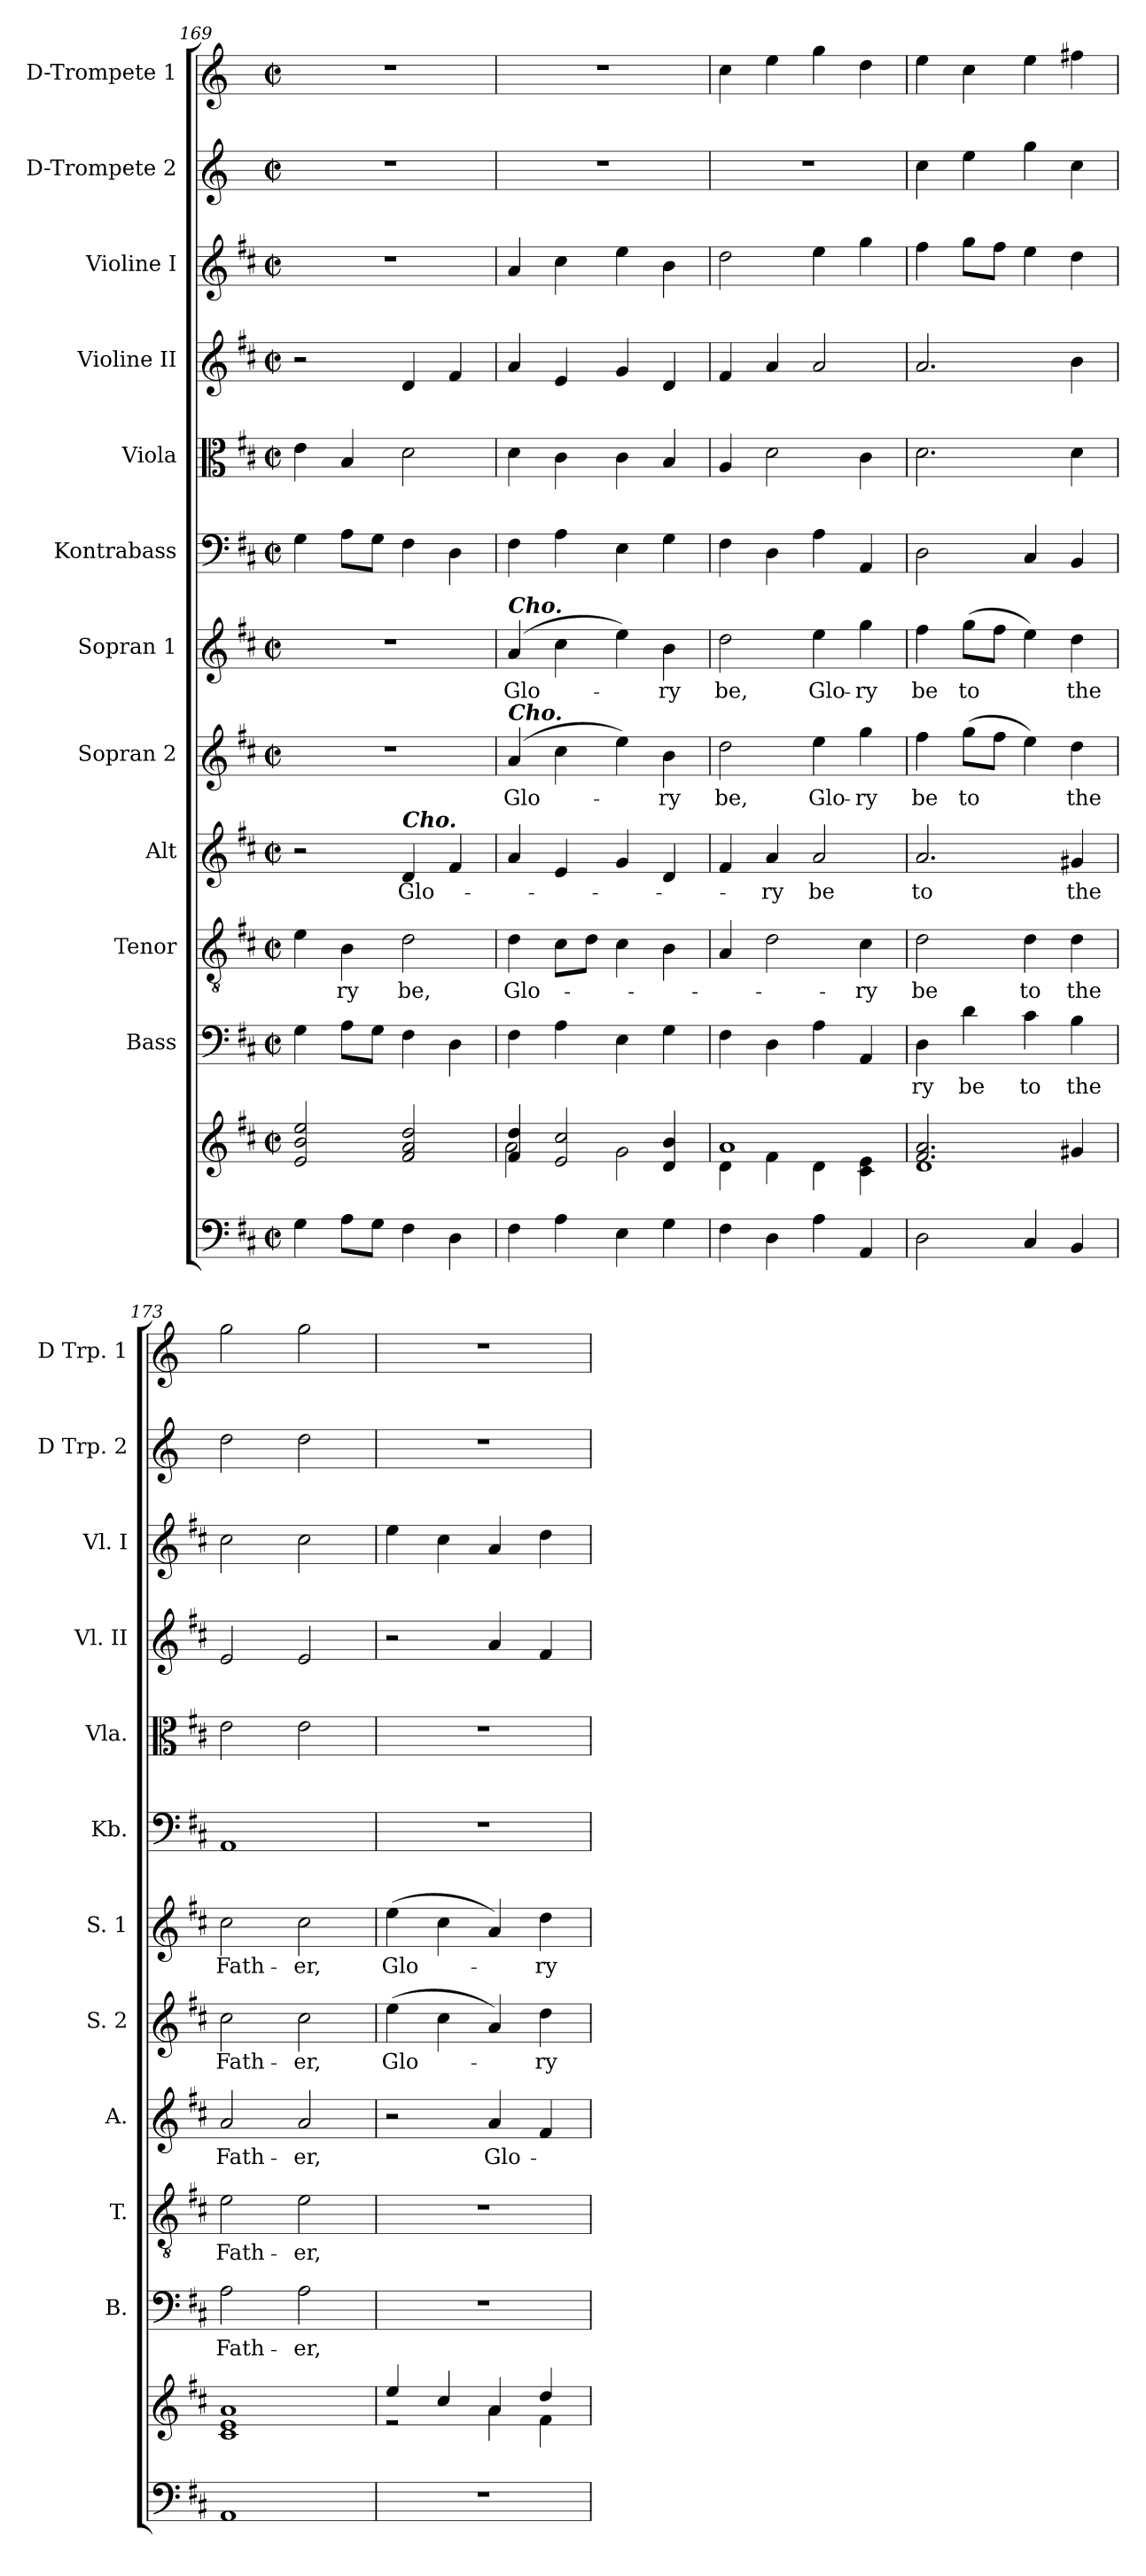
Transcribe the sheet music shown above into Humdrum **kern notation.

**kern	**kern	**kern	**text	**kern	**text	**kern	**text	**kern	**text	**kern	**text	**kern	**kern	**kern	**kern	**kern	**kern
*part12	*part12	*part11	*part11	*part10	*part10	*part9	*part9	*part8	*part8	*part7	*part7	*part6	*part5	*part4	*part3	*part2	*part1
*staff13	*staff12	*staff11	*staff11	*staff10	*staff10	*staff9	*staff9	*staff8	*staff8	*staff7	*staff7	*staff6	*staff5	*staff4	*staff3	*staff2	*staff1
*	*	*I"Bass	*	*I"Tenor	*	*I"Alt	*	*I"Sopran 2	*	*I"Sopran 1	*	*I"Kontrabass	*I"Viola	*I"Violine II	*I"Violine I	*I"D-Trompete 2	*I"D-Trompete 1
*	*	*I'B.	*	*I'T.	*	*I'A.	*	*I'S. 2	*	*I'S. 1	*	*I'Kb.	*I'Vla.	*I'Vl. II	*I'Vl. I	*I'D Trp. 2	*I'D Trp. 1
*clefF4	*clefG2	*clefF4	*	*clefGv2	*	*clefG2	*	*clefG2	*	*clefG2	*	*clefF4	*clefC3	*clefG2	*clefG2	*clefG2	*clefG2
*	*	*	*	*	*	*	*	*	*	*	*	*ITrd7c12	*	*	*	*ITrd-1c-2	*ITrd-1c-2
*k[f#c#]	*k[f#c#]	*k[f#c#]	*	*k[f#c#]	*	*k[f#c#]	*	*k[f#c#]	*	*k[f#c#]	*	*k[f#c#]	*k[f#c#]	*k[f#c#]	*k[f#c#]	*k[f#c#]	*k[f#c#]
*D:	*D:	*D:	*	*D:	*	*D:	*	*D:	*	*D:	*	*D:	*D:	*D:	*D:	*D:	*D:
*M2/2	*M2/2	*M2/2	*	*M2/2	*	*M2/2	*	*M2/2	*	*M2/2	*	*M2/2	*M2/2	*M2/2	*M2/2	*M2/2	*M2/2
*met(c|)	*met(c|)	*met(c|)	*	*met(c|)	*	*met(c|)	*	*met(c|)	*	*met(c|)	*	*met(c|)	*met(c|)	*met(c|)	*met(c|)	*met(c|)	*met(c|)
=169	=169	=169	=169	=169	=169	=169	=169	=169	=169	=169	=169	=169	=169	=169	=169	=169	=169
4G\	2e/ 2b/ 2ee/	4G\	.	4e\	.	2r	.	1r	.	1r	.	4GG\	4e\	2r	1r	1r	1r
!	!	!	!	!	!LO:LY:b	!	!	!	!	!	!	!	!	!	!	!	!
8A\L	.	8A\L	.	4B\	-ry	.	.	.	.	.	.	8AA\L	4B/	.	.	.	.
8G\J	.	8G\J	.	.	.	.	.	.	.	.	.	8GG\J	.	.	.	.	.
!	!	!	!	!	!	!LO:TX:a:Bi:t=Cho.	!	!	!	!	!	!	!	!	!	!	!
!	!	!	!	!	!LO:LY:b	!	!LO:LY:b	!	!	!	!	!	!	!	!	!	!
4F#\	2f#/ 2a/ 2dd/	4F#\	.	2d\	be,	4d/	Glo-	.	.	.	.	4FF#\	2d\	4d/	.	.	.
4D\	.	4D\	.	.	.	4f#/	.	.	.	.	.	4DD\	.	4f#/	.	.	.
=170	=170	=170	=170	=170	=170	=170	=170	=170	=170	=170	=170	=170	=170	=170	=170	=170	=170
*	*^	*	*	*	*	*	*	*	*	*	*	*	*	*	*	*	*
!	!	!	!	!	!	!	!	!	!	!	!LO:TX:a:Bi:t=Cho.	!	!	!	!	!	!	!
!	!	!	!	!	!	!	!	!	!LO:TX:a:Bi:t=Cho.	!	!	!	!	!	!	!	!	!
!	!	!	!	!	!	!LO:LY:b	!	!	!	!LO:LY:b	!	!LO:LY:b	!	!	!	!	!	!
4F#\	4f#/ 4dd/	2a\	4F#\	.	4d\	Glo-	4a/	.	(4a/	Glo-	(4a/	Glo-	4FF#\	4d\	4a/	4a/	1r	1r
4A\	2e/ 2cc#/	.	4A\	.	8c#\L	.	4e/	.	4cc#\	.	4cc#\	.	4AA\	4c#\	4e/	4cc#\	.	.
.	.	.	.	.	8d\J	.	.	.	.	.	.	.	.	.	.	.	.	.
4E\	.	2g\	4E\	.	4c#\	.	4g/	.	4ee\)	.	4ee\)	.	4EE\	4c#\	4g/	4ee\	.	.
!	!	!	!	!	!	!	!	!	!	!LO:LY:b	!	!LO:LY:b	!	!	!	!	!	!
4G\	4d/ 4b/	.	4G\	.	4B\	.	4d/	.	4b\	-ry	4b\	-ry	4GG\	4B/	4d/	4b\	.	.
=171	=171	=171	=171	=171	=171	=171	=171	=171	=171	=171	=171	=171	=171	=171	=171	=171	=171	=171
!	!	!	!	!	!	!	!	!	!	!LO:LY:b	!	!LO:LY:b	!	!	!	!	!	!
4F#\	1a	4d\	4F#\	.	4A/	.	4f#/	.	2dd\	be,	2dd\	be,	4FF#\	4A/	4f#/	2dd\	1r	4dd\
!	!	!	!	!	!	!	!	!LO:LY:b	!	!	!	!	!	!	!	!	!	!
4D\	.	4f#\	4D\	.	2d\	.	4a/	-ry	.	.	.	.	4DD\	2d\	4a/	.	.	4ff#\
!	!	!	!	!	!	!	!	!LO:LY:b	!	!LO:LY:b	!	!LO:LY:b	!	!	!	!	!	!
4A\	.	4d\	4A\	.	.	.	2a/	be	4ee\	Glo-	4ee\	Glo-	4AA\	.	2a/	4ee\	.	4aa\
!	!	!	!	!	!	!LO:LY:b	!	!	!	!LO:LY:b	!	!LO:LY:b	!	!	!	!	!	!
4AA/	.	4c#\ 4e\	4AA/	.	4c#\	-ry	.	.	4gg\	-ry	4gg\	-ry	4AAA/	4c#\	.	4gg\	.	4ee\
=172	=172	=172	=172	=172	=172	=172	=172	=172	=172	=172	=172	=172	=172	=172	=172	=172	=172	=172
!	!	!	!	!LO:LY:b	!	!LO:LY:b	!	!LO:LY:b	!	!LO:LY:b	!	!LO:LY:b	!	!	!	!	!	!
2D\	2.f#/ 2.a/	1d	4D\	-ry	2d\	be	2.a/	to	4ff#\	be	4ff#\	be	2DD\	2.d\	2.a/	4ff#\	4dd\	4ff#\
!	!	!	!	!LO:LY:b	!	!	!	!	!	!LO:LY:b	!	!LO:LY:b	!	!	!	!	!	!
.	.	.	4d\	be	.	.	.	.	(>8gg\L	to	(>8gg\L	to	.	.	.	8gg\L	4ff#\	4dd\
.	.	.	.	.	.	.	.	.	8ff#\J	.	8ff#\J	.	.	.	.	8ff#\J	.	.
!	!	!	!	!LO:LY:b	!	!LO:LY:b	!	!	!	!	!	!	!	!	!	!	!	!
4C#/	.	.	4c#\	to	4d\	to	.	.	4ee\)	.	4ee\)	.	4CC#/	.	.	4ee\	4aa\	4ff#\
!	!	!	!	!LO:LY:b	!	!LO:LY:b	!	!LO:LY:b	!	!LO:LY:b	!	!LO:LY:b	!	!	!	!	!	!
4BB/	4g#X/	.	4B\	the	4d\	the	4g#X/	the	4dd\	the	4dd\	the	4BBB/	4d\	4b\	4dd\	4dd\	4gg#X\
*	*v	*v	*	*	*	*	*	*	*	*	*	*	*	*	*	*	*	*
=173	=173	=173	=173	=173	=173	=173	=173	=173	=173	=173	=173	=173	=173	=173	=173	=173	=173
!	!	!	!LO:LY:b	!	!LO:LY:b	!	!LO:LY:b	!	!LO:LY:b	!	!LO:LY:b	!	!	!	!	!	!
1AA	1c# 1e 1a	2A\	Fath-	2e\	Fath-	2a/	Fath-	2cc#\	Fath-	2cc#\	Fath-	1AAA	2e\	2e/	2cc#\	2ee\	2aa\
!	!	!	!LO:LY:b	!	!LO:LY:b	!	!LO:LY:b	!	!LO:LY:b	!	!LO:LY:b	!	!	!	!	!	!
.	.	2A\	-er,	2e\	-er,	2a/	-er,	2cc#\	-er,	2cc#\	-er,	.	2e\	2e/	2cc#\	2ee\	2aa\
!!LO:PB:g=z
=174	=174	=174	=174	=174	=174	=174	=174	=174	=174	=174	=174	=174	=174	=174	=174	=174	=174
*	*^	*	*	*	*	*	*	*	*	*	*	*	*	*	*	*	*
!	!	!	!	!	!	!	!	!	!	!LO:LY:b	!	!LO:LY:b	!	!	!	!	!	!
1r	4ee/	2re	1r	.	1r	.	2r	.	(>4ee\	Glo-	(>4ee\	Glo-	1r	1r	2r	4ee\	1r	1r
.	4cc#/	.	.	.	.	.	.	.	4cc#\	.	4cc#\	.	.	.	.	4cc#\	.	.
!	!	!	!	!	!	!	!	!LO:LY:b	!	!	!	!	!	!	!	!	!	!
.	4a/	4a\	.	.	.	.	4a/	Glo-	4a/)	.	4a/)	.	.	.	4a/	4a/	.	.
!	!	!	!	!	!	!	!	!	!	!LO:LY:b	!	!LO:LY:b	!	!	!	!	!	!
.	4dd/	4f#\	.	.	.	.	4f#/	.	4dd\	-ry	4dd\	-ry	.	.	4f#/	4dd\	.	.
*	*v	*v	*	*	*	*	*	*	*	*	*	*	*	*	*	*	*	*
=	=	=	=	=	=	=	=	=	=	=	=	=	=	=	=	=	=
*-	*-	*-	*-	*-	*-	*-	*-	*-	*-	*-	*-	*-	*-	*-	*-	*-	*-
